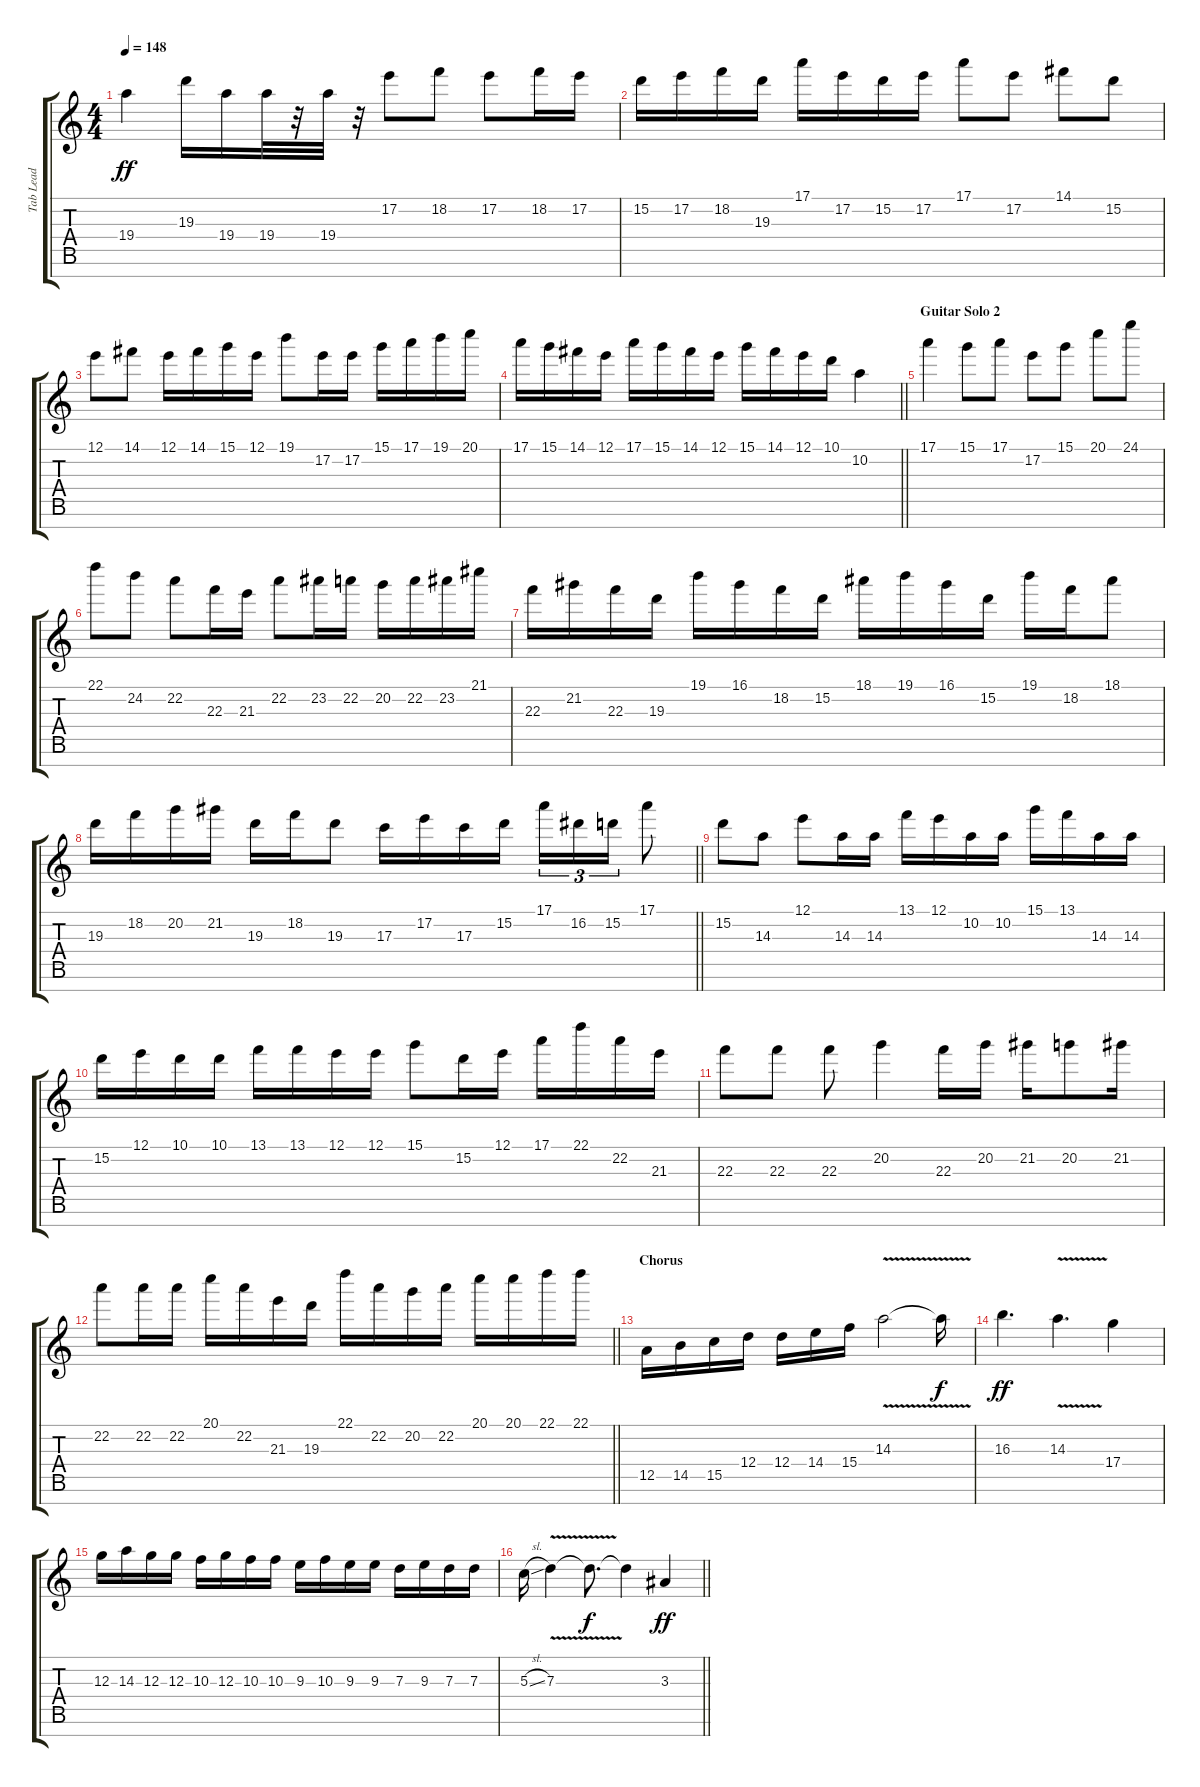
\track ("Tab Lead" "Tab Lead") {instrument distortionguitar}
\staff {score tabs}
\tuning (E4 B3 G3 D3 A2 E2 B1) {hide}
\ts (4 4)
\tempo 148
\clef g2
\ks c
19.4.4{dy ff} 19.3.16 19.4.16 19.4.32 r.32 19.4.32 r.32 17.2.8 18.2.8 17.2.8 18.2.16 17.2.16 |
15.2.16 17.2.16 18.2.16 19.3.16 17.1.16 17.2.16 15.2.16 17.2.16 17.1.8 17.2.8 14.1.8 15.2.8 |
12.1.8 14.1.8 12.1.16 14.1.16 15.1.16 12.1.16 19.1.8 17.2.16 17.2.16 15.1.16 17.1.16 19.1.16 20.1.16 |
\barLineRight lightlight
17.1.16 15.1.16 14.1.16 12.1.16 17.1.16 15.1.16 14.1.16 12.1.16 15.1.16 14.1.16 12.1.16 10.1.16 10.2.4 |
\section ("" "Guitar Solo 2")
17.1.4 15.1.8 17.1.8 17.2.8 15.1.8 20.1.8 24.1.8 |
22.1.8 24.2.8 22.2.8 22.3.16 21.3.16 22.2.8 23.2.16 22.2.16 20.2.16 22.2.16 23.2.16 21.1.16 |
22.3.16 21.2.16 22.3.16 19.3.16 19.1.16 16.1.16 18.2.16 15.2.16 18.1.16 19.1.16 16.1.16 15.2.16 19.1.16 18.2.16 18.1.8 |
\barLineRight lightlight
19.3.16 18.2.16 20.2.16 21.2.16 19.3.16 18.2.16 19.3.8 17.3.16 17.2.16 17.3.16 15.2.16 17.1.16{tu (3 2)} 16.2.16{tu (3 2)} 15.2.16{tu (3 2)} 17.1.8 |
15.2.8 14.3.8 12.1.8 14.3.16 14.3.16 13.1.16 12.1.16 10.2.16 10.2.16 15.1.16 13.1.16 14.3.16 14.3.16 |
15.2.16 12.1.16 10.1.16 10.1.16 13.1.16 13.1.16 12.1.16 12.1.16 15.1.8 15.2.16 12.1.16 17.1.16 22.1.16 22.2.16 21.3.16 |
22.3.8 22.3.8 22.3.8 20.2.4 22.3.16 20.2.16 21.2.16 20.2.8 21.2.16 |
\barLineRight lightlight
22.2.8 22.2.16 22.2.16 20.1.16 22.2.16 21.3.16 19.3.16 22.1.16 22.2.16 20.2.16 22.2.16 20.1.16 20.1.16 22.1.16 22.1.16 |
\section ("" "Chorus")
12.5.16 14.5.16 15.5.16 12.4.16 12.4.16 14.4.16 15.4.16 14.3{v}.2 14.3{t}.16{dy f} |
16.3.4{d dy ff} 14.3{v}.4{d} 17.4.4 |
12.3.16 14.3.16 12.3.16 12.3.16 10.3.16 12.3.16 10.3.16 10.3.16 9.3.16 10.3.16 9.3.16 9.3.16 7.3.16 9.3.16 7.3.16 7.3.16 |
\barLineRight lightlight
5.3{sl}.16 7.3{v}.4 7.3{t}.8{d dy f} 7.3{t}.4 3.3.4{dy ff}
